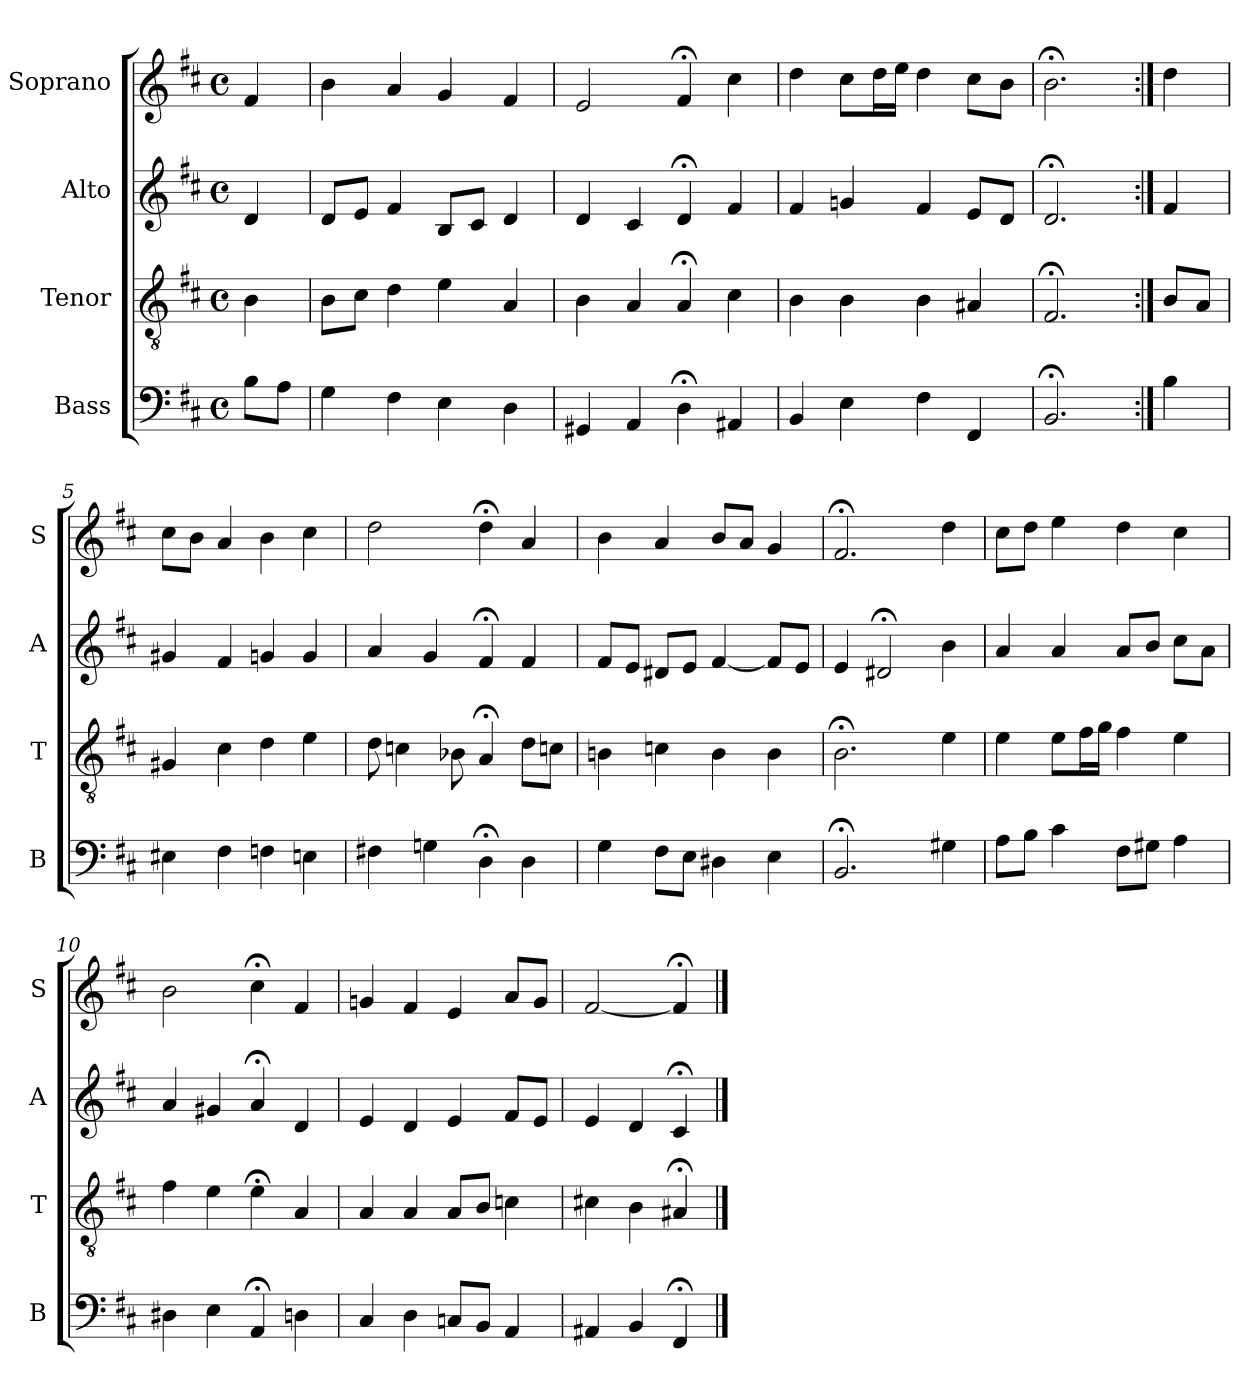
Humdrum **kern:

**kern	**kern	**kern	**kern
*part4	*part3	*part2	*part1
*staff4	*staff3	*staff2	*staff1
*I"Bass	*I"Tenor	*I"Alto	*I"Soprano
*I'B	*I'T	*I'A	*I'S
*clefF4	*clefGv2	*clefG2	*clefG2
*k[f#c#]	*k[f#c#]	*k[f#c#]	*k[f#c#]
*b:	*b:	*b:	*b:
*M4/4	*M4/4	*M4/4	*M4/4
*met(c)	*met(c)	*met(c)	*met(c)
*MM100	*MM100	*MM100	*MM100
=	=	=	=
8BL	4B	4d	4f#
8AJ	.	.	.
=1	=1	=1	=1
4G	8BL	8dL	4b
.	8c#J	8eJ	.
4F#	4d	4f#	4a
4E	4e	8BL	4g
.	.	8c#J	.
4D	4A	4d	4f#
=2	=2	=2	=2
4GG#X	4B	4d	2e
4AA	4A	4c#	.
4D;<	4A;<	4d;<	4f#;<
4AA#X	4c#	4f#	4cc#
=3	=3	=3	=3
4BB	4B	4f#	4dd
4E	4B	4gn	8cc#L
.	.	.	16ddL
.	.	.	16eeJJ
4F#	4B	4f#	4dd
4FF#	4A#X	8eL	8cc#L
.	.	8dJ	8bJ
=4	=4	=4	=4
2.BB;<	2.F#;<	2.d;<	2.b;<
=:|!	=:|!	=:|!	=:|!
4B	8BL	4f#	4dd
.	8AJ	.	.
=5	=5	=5	=5
4E#X	4G#X	4g#X	8cc#L
.	.	.	8bJ
4F#	4c#	4f#	4a
4Fni	4di	4gni	4bi
4En	4e	4g	4cc#
=6	=6	=6	=6
4F#X	8d	4a	2dd
.	4cn	.	.
4Gn	.	4g	.
.	8B-X	.	.
4D;<	4A;<	4f#;<	4dd;<
4D	8dL	4f#	4a
.	8cnJ	.	.
=7	=7	=7	=7
4G	4Bn	8f#L	4b
.	.	8eJ	.
8F#L	4cn	8d#XL	4a
8EJ	.	8eJ	.
4D#X	4B	[4f#	8bL
.	.	.	8aJ
4E	4B	8f#L]	4g
.	.	8eJ	.
=8	=8	=8	=8
2.BB;<	2.B;<	4e	2.f#;<
.	.	2d#X;<	.
4G#X	4e	4b	4dd
=9	=9	=9	=9
8AL	4e	4a	8cc#L
8BJ	.	.	8ddJ
4c#	8eL	4a	4ee
.	16f#L	.	.
.	16gJJ	.	.
8F#L	4f#	8aL	4dd
8G#XJ	.	8bJ	.
4A	4e	8cc#L	4cc#
.	.	8aJ	.
=10	=10	=10	=10
4D#X	4f#	4a	2b
4E	4e	4g#X	.
4AA;<	4e;<	4a;<	4cc#;<
4Dn	4A	4d	4f#
=11	=11	=11	=11
4C#	4A	4e	4gn
4D	4A	4d	4f#
8CnL	8AL	4e	4e
8BBJ	8BJ	.	.
4AA	4cn	8f#L	8aL
.	.	8eJ	8gJ
=12	=12	=12	=12
4AA#X	4c#X	4e	[2f#
4BB	4B	4d	.
4FF#;<	4A#X;<	4c#;<	4f#;<]
==	==	==	==
*-	*-	*-	*-
